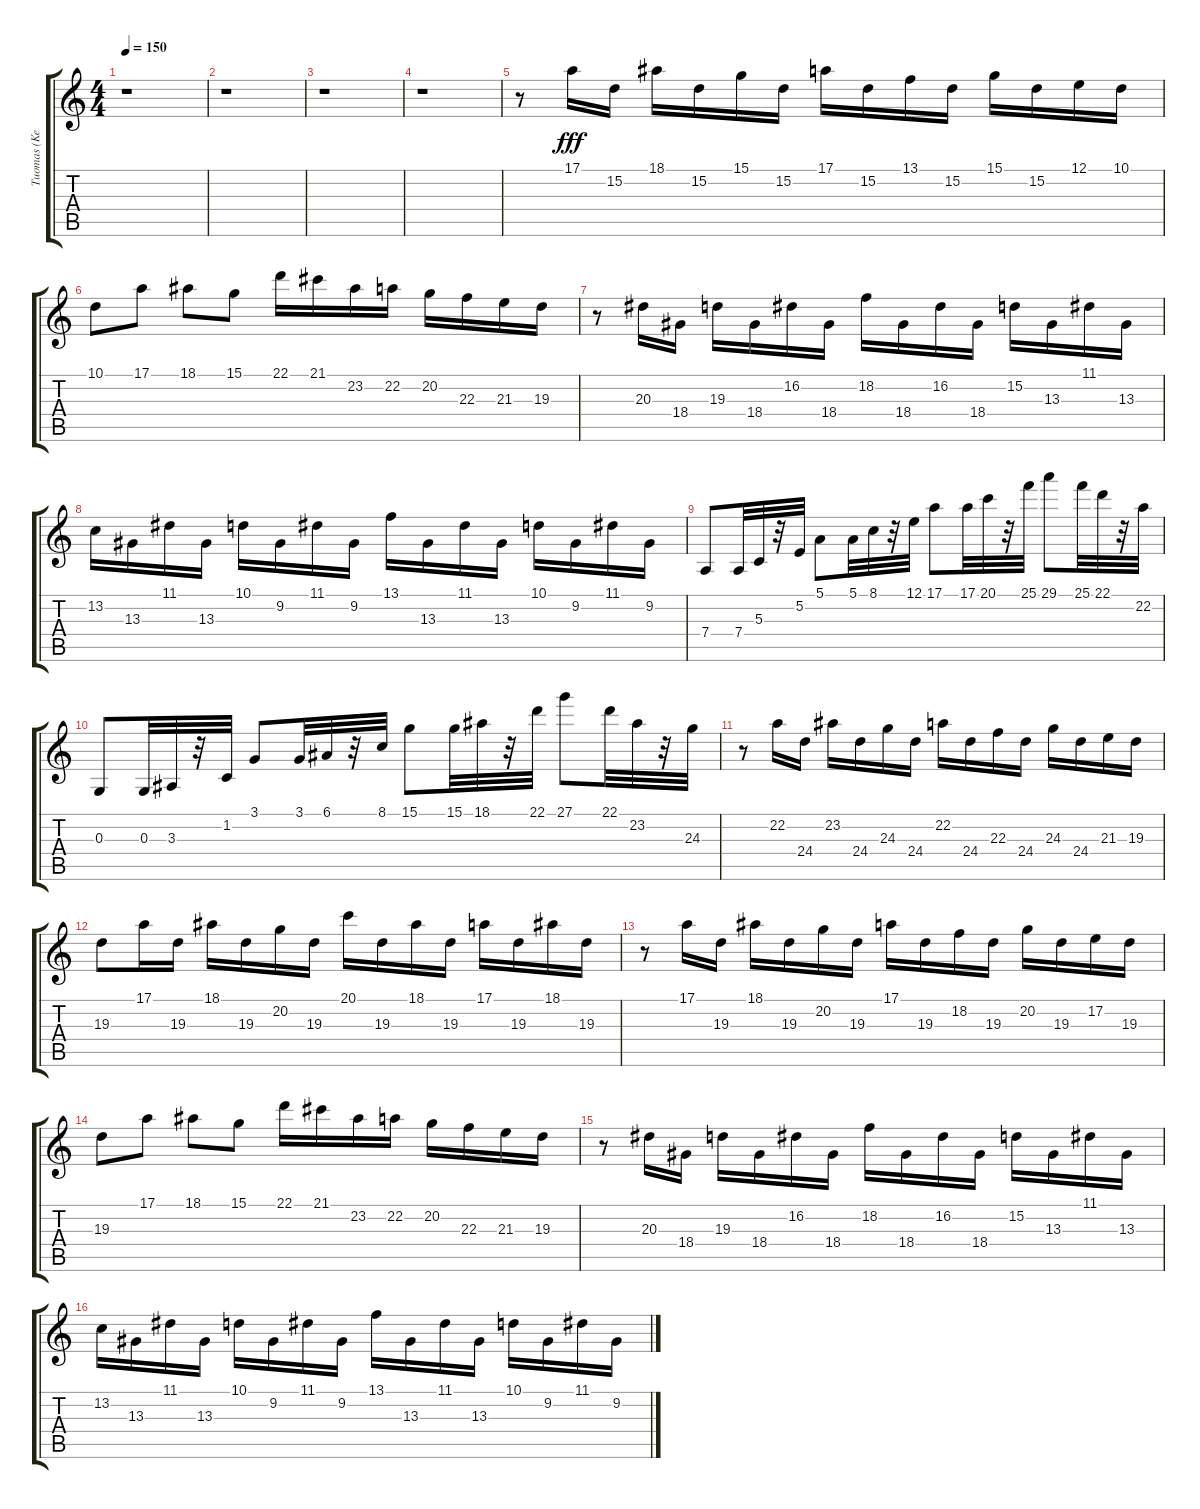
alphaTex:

\track ("Tuomas (Keyboard 2)" "Tuomas (Ke") {instrument acousticgrandpiano}
\staff {score tabs}
\tuning (E4 B3 G3 D3 A2 E2) {hide}
\ts (4 4)
\tempo 150
\clef g2
\ks c
r.1{dy fff} |
r.1 |
r.1 |
r.1 |
r.8 17.1.16 15.2.16 18.1.16 15.2.16 15.1.16 15.2.16 17.1.16 15.2.16 13.1.16 15.2.16 15.1.16 15.2.16 12.1.16 10.1.16 |
10.1.8 17.1.8 18.1.8 15.1.8 22.1.16 21.1.16 23.2.16 22.2.16 20.2.16 22.3.16 21.3.16 19.3.16 |
r.8 20.3.16 18.4.16 19.3.16 18.4.16 16.2.16 18.4.16 18.2.16 18.4.16 16.2.16 18.4.16 15.2.16 13.3.16 11.1.16 13.3.16 |
13.2.16 13.3.16 11.1.16 13.3.16 10.1.16 9.2.16 11.1.16 9.2.16 13.1.16 13.3.16 11.1.16 13.3.16 10.1.16 9.2.16 11.1.16 9.2.16 |
7.4.8 7.4.32 5.3.32 r.32 5.2.32 5.1.8 5.1.32 8.1.32 r.32 12.1.32 17.1.8 17.1.32 20.1.32 r.32 25.1.32 29.1.8 25.1.32 22.1.32 r.32 22.2.32 |
0.3.8 0.3.32 3.3.32 r.32 1.2.32 3.1.8 3.1.32 6.1.32 r.32 8.1.32 15.1.8 15.1.32 18.1.32 r.32 22.1.32 27.1.8 22.1.32 23.2.32 r.32 24.3.32 |
r.8 22.2.16 24.4.16 23.2.16 24.4.16 24.3.16 24.4.16 22.2.16 24.4.16 22.3.16 24.4.16 24.3.16 24.4.16 21.3.16 19.3.16 |
19.3.8 17.1.16 19.3.16 18.1.16 19.3.16 20.2.16 19.3.16 20.1.16 19.3.16 18.1.16 19.3.16 17.1.16 19.3.16 18.1.16 19.3.16 |
r.8 17.1.16 19.3.16 18.1.16 19.3.16 20.2.16 19.3.16 17.1.16 19.3.16 18.2.16 19.3.16 20.2.16 19.3.16 17.2.16 19.3.16 |
19.3.8 17.1.8 18.1.8 15.1.8 22.1.16 21.1.16 23.2.16 22.2.16 20.2.16 22.3.16 21.3.16 19.3.16 |
r.8 20.3.16 18.4.16 19.3.16 18.4.16 16.2.16 18.4.16 18.2.16 18.4.16 16.2.16 18.4.16 15.2.16 13.3.16 11.1.16 13.3.16 |
13.2.16 13.3.16 11.1.16 13.3.16 10.1.16 9.2.16 11.1.16 9.2.16 13.1.16 13.3.16 11.1.16 13.3.16 10.1.16 9.2.16 11.1.16 9.2.16
